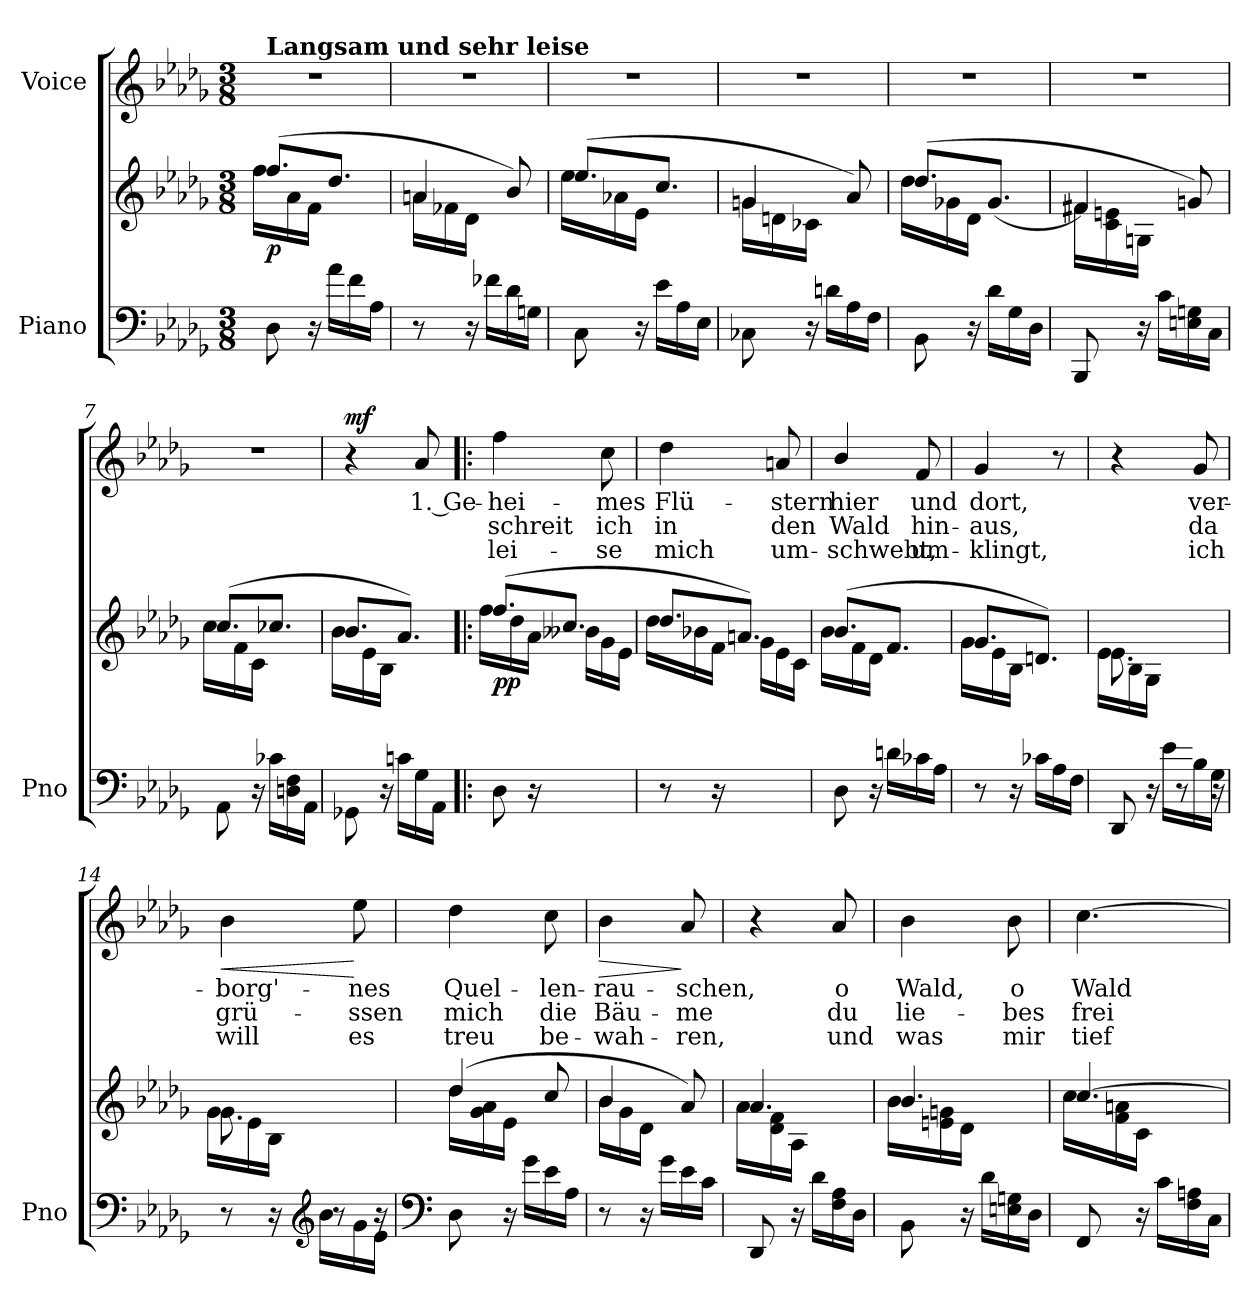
**kern	**kern	**dynam	**kern	**text	**text	**text	**dynam
*part2	*part2	*part2	*part1	*part1	*part1	*part1	*part1
*staff3	*staff2	*staff2/3	*staff1	*staff1	*staff1	*staff1	*staff1
*I"Piano	*	*	*I"Voice	*	*	*	*
*I'Pno	*	*	*	*	*	*	*
*clefF4	*clefG2	*	*clefG2	*	*	*	*
*k[b-e-a-d-g-]	*k[b-e-a-d-g-]	*	*k[b-e-a-d-g-]	*	*	*	*
*M3/8	*M3/8	*	*M3/8	*	*	*	*
=1	=1	=1	=1	=1	=1	=1	=1
*	*^	*	*	*	*	*	*
!	!	!	!	!LO:TX:a:B:t=Langsam und sehr leise	!	!	!	!
!	!	!	!LO:DY:b	!	!	!	!	!
8D-\	(>8.ff/L	16ff\LL	p	4.r	.	.	.	.
.	.	16a-\	.	.	.	.	.	.
16r	.	16f\JJ	.	.	.	.	.	.
16a-\LL	8.dd-/J	8.ryy	.	.	.	.	.	.
16f\	.	.	.	.	.	.	.	.
16A-\JJ	.	.	.	.	.	.	.	.
=2	=2	=2	=2	=2	=2	=2	=2	=2
8r	4an/	16a\LL	.	4.r	.	.	.	.
.	.	16f-X\	.	.	.	.	.	.
16r	.	16d-\JJ	.	.	.	.	.	.
16f-X\LL	.	8.ryy	.	.	.	.	.	.
16d-\	8b-/)	.	.	.	.	.	.	.
16Gn\JJ	.	.	.	.	.	.	.	.
=3	=3	=3	=3	=3	=3	=3	=3	=3
8C\	(>8.ee-/L	16ee-\LL	.	4.r	.	.	.	.
.	.	16a-X\	.	.	.	.	.	.
16r	.	16e-\JJ	.	.	.	.	.	.
16e-\LL	8.cc/J	8.ryy	.	.	.	.	.	.
16A-\	.	.	.	.	.	.	.	.
16E-\JJ	.	.	.	.	.	.	.	.
=4	=4	=4	=4	=4	=4	=4	=4	=4
8C-X\	4gn/	16g\LL	.	4.r	.	.	.	.
.	.	16dn\	.	.	.	.	.	.
16r	.	16c-X\JJ	.	.	.	.	.	.
16dn\LL	.	8.ryy	.	.	.	.	.	.
16A-\	8a-/)	.	.	.	.	.	.	.
16F\JJ	.	.	.	.	.	.	.	.
=5	=5	=5	=5	=5	=5	=5	=5	=5
8BB-\	(>8.dd-/L	16dd-\LL	.	4.r	.	.	.	.
.	.	16g-X\	.	.	.	.	.	.
16r	.	16d-\JJ	.	.	.	.	.	.
16d-\LL	[8.g-/J	8.rgyy	.	.	.	.	.	.
16G-\	.	.	.	.	.	.	.	.
16D-\JJ	.	.	.	.	.	.	.	.
=6	=6	=6	=6	=6	=6	=6	=6	=6
8BBB-/	4f#X/]	16f#\LL	.	4.r	.	.	.	.
.	.	16c\ 16en\	.	.	.	.	.	.
16r	.	16Gn\JJ	.	.	.	.	.	.
16c\LL	.	8.ryy	.	.	.	.	.	.
16En\ 16Gn\	8gn/)	.	.	.	.	.	.	.
16C\JJ	.	.	.	.	.	.	.	.
!!LO:LB:g=z
=7	=7	=7	=7	=7	=7	=7	=7	=7
8AA-\	(>8.cc/L	16cc\LL	.	4.r	.	.	.	.
.	.	16f\	.	.	.	.	.	.
16r	.	16c\JJ	.	.	.	.	.	.
16c-X\LL	8.cc-X/J	8.ryy	.	.	.	.	.	.
16Dn\ 16F\	.	.	.	.	.	.	.	.
16AA-\JJ	.	.	.	.	.	.	.	.
=8	=8	=8	=8	=8	=8	=8	=8	=8
!	!	!	!	!	!	!	!	!LO:DY:b
8GG-X\	8.b-/L	16b-\LL	.	4r	.	.	.	mf
.	.	16e-\	.	.	.	.	.	.
16r	.	16B-\JJ	.	.	.	.	.	.
16cn\LL	8.a-/J)	8.ryy	.	.	.	.	.	.
!	!	!	!	!	!LO:LY:b	!	!	!
16G-\	.	.	.	8a-/	1. Ge-	.	.	.
16AA-\JJ	.	.	.	.	.	.	.	.
=9!|:	=9!|:	=9!|:	=9!|:	=9!|:	=9!|:	=9!|:	=9!|:	=9!|:
!	!	!	!LO:DY:b	!	!LO:LY:b	!LO:LY:b	!LO:LY:b	!
8D-\	(>8.ff/L	16ff\LL	pp	4ff\	-hei-	schreit	lei-	.
.	.	16dd-\	.	.	.	.	.	.
16r	.	16a-\JJ	.	.	.	.	.	.
16ryy	8.cc/J	16b--X\LL	.	.	.	.	.	.
!	!	!	!	!	!LO:LY:b	!LO:LY:b	!LO:LY:b	!
8ryy	.	16g-\	.	8cc\	-mes	ich	-se	.
.	.	16e-\JJ	.	.	.	.	.	.
=10	=10	=10	=10	=10	=10	=10	=10	=10
!	!	!	!	!	!LO:LY:b	!LO:LY:b	!LO:LY:b	!
8r	8.dd-/L	16dd-\LL	.	4dd-\	Flü-	in	mich	.
.	.	16b-X\	.	.	.	.	.	.
16r	.	16f\JJ	.	.	.	.	.	.
16ryy	8.an/J)	16g-\LL	.	.	.	.	.	.
!	!	!	!	!	!LO:LY:b	!LO:LY:b	!LO:LY:b	!
8ryy	.	16e-\	.	8an/	-stern	den	um-	.
.	.	16c\JJ	.	.	.	.	.	.
=11	=11	=11	=11	=11	=11	=11	=11	=11
*^	*	*	*	*	*	*	*	*
!	!	!	!	!	!	!LO:LY:b	!LO:LY:b	!LO:LY:b	!
8.ryy	8D-\	(>8.b-/L	16b-\LL	.	4b-/	hier	Wald	-schwebt,	.
.	.	.	16f\	.	.	.	.	.	.
.	16r	.	16d-\JJ	.	.	.	.	.	.
16dn\LL	16ryy	8.f/J	8.ryy	.	.	.	.	.	.
!	!	!	!	!	!	!LO:LY:b	!LO:LY:b	!LO:LY:b	!
16c-X\	8ryy	.	.	.	8f/	und	hin-	um-	.
16A-\JJ	.	.	.	.	.	.	.	.	.
!!LO:LB:g=z
=12	=12	=12	=12	=12	=12	=12	=12	=12	=12
!	!	!	!	!	!	!LO:LY:b	!LO:LY:b	!LO:LY:b	!
8.ryy	8r	8.g-/L	16g-\LL	.	4g-/	dort,	-aus,	-klingt,	.
.	.	.	16e-\	.	.	.	.	.	.
.	16r	.	16B-\JJ	.	.	.	.	.	.
16c-X\LL	16ryy	8.dn/J)	8.ryy	.	.	.	.	.	.
16A-\	8ryy	.	.	.	8r	.	.	.	.
16F\JJ	.	.	.	.	.	.	.	.	.
!!LO:LB:g=z
=13	=13	=13	=13	=13	=13	=13	=13	=13	=13
*	*^	*	*	*	*	*	*	*	*
8.ryy	8.ryy	8DD-/	8.e-\L	16e-\LL	.	4r	.	.	.	.
.	.	.	.	16B-\	.	.	.	.	.	.
.	.	16r	.	16G-\JJ	.	.	.	.	.	.
8.e-/J	16e-\LL	8r	8.ryy	8.ryy	.	.	.	.	.	.
!	!	!	!	!	!	!	!LO:LY:b	!LO:LY:b	!LO:LY:b	!
.	16B-\	.	.	.	.	8g-/	ver-	da	ich	.
.	16G-\JJ	16r	.	.	.	.	.	.	.	.
=14	=14	=14	=14	=14	=14	=14	=14	=14	=14	=14
!	!	!	!	!	!	!	!LO:LY:b	!LO:LY:b	!LO:LY:b	!LO:HP:b
8.ryy	8.ryy	8r	8.g-\L	16g-\LL	.	4b-\	-borg'-	grü-	will	<
.	.	.	.	16e-\	.	.	.	.	.	.
.	.	16r	.	16B-\JJ	.	.	.	.	.	.
*clefG2	*	*	*	*	*	*	*	*	*	*
8.b-/J	16b-\LL	8r	8.ryy	8.ryy	.	.	.	.	.	.
!	!	!	!	!	!	!	!LO:LY:b	!LO:LY:b	!LO:LY:b	!
.	16g-\	.	.	.	.	8ee-\	-nes	-ssen	es	[
.	16e-\JJ	16r	.	.	.	.	.	.	.	.
*v	*v	*v	*	*	*	*	*	*	*	*
=15	=15	=15	=15	=15	=15	=15	=15	=15
*clefF4	*	*	*	*	*	*	*	*
*^	*	*	*	*	*	*	*	*
*	*^	*	*	*	*	*	*	*	*
!	!	!	!	!	!	!	!LO:LY:b	!LO:LY:b	!LO:LY:b	!
*	*v	*v	*	*	*	*	*	*	*	*
8.ryy	8D-\	(>4dd-/	16dd-\LL	.	4dd-\	Quel-	mich	treu	.
.	.	.	16g-\ 16a-\	.	.	.	.	.	.
.	16r	.	16e-\JJ	.	.	.	.	.	.
16g-\LL	16ryy	.	8.ryy	.	.	.	.	.	.
!	!	!	!	!	!	!LO:LY:b	!LO:LY:b	!LO:LY:b	!
16e-\	8ryy	8cc/	.	.	8cc\	-len-	die	be-	.
16A-\JJ	.	.	.	.	.	.	.	.	.
=16	=16	=16	=16	=16	=16	=16	=16	=16	=16
!	!	!	!	!	!	!LO:LY:b	!LO:LY:b	!LO:LY:b	!LO:HP:b
8.ryy	8r	4b-/	16b-\LL	.	4b-\	-rau-	Bäu-	-wah-	>
.	.	.	16g-\	.	.	.	.	.	.
.	16r	.	16d-\JJ	.	.	.	.	.	.
16g-\LL	16ryy	.	8.ryy	.	.	.	.	.	.
!	!	!	!	!	!	!LO:LY:b	!LO:LY:b	!LO:LY:b	!
16e-\	8ryy	8a-/)	.	.	8a-/	-schen,	-me	-ren,	]
16c\JJ	.	.	.	.	.	.	.	.	.
=17	=17	=17	=17	=17	=17	=17	=17	=17	=17
8.ryy	8DD-/	(>4.a-/	16a-\LL	.	4r	.	.	.	.
.	.	.	16d-\ 16f\	.	.	.	.	.	.
.	16r	.	16A-\JJ	.	.	.	.	.	.
16d-\LL	16ryy	.	8.ryy	.	.	.	.	.	.
!	!	!	!	!	!	!LO:LY:b	!LO:LY:b	!LO:LY:b	!
16F\ 16A-\	8ryy	.	.	.	8a-/	o	du	und	.
16D-\JJ)	.	.	.	.	.	.	.	.	.
=18	=18	=18	=18	=18	=18	=18	=18	=18	=18
!	!	!	!	!	!	!LO:LY:b	!LO:LY:b	!LO:LY:b	!
8.ryy	8BB-\	(>4.b-/	16b-\LL	.	4b-\	Wald,	lie-	was	.
.	.	.	16en\ 16gn\	.	.	.	.	.	.
.	16r	.	16d-\JJ	.	.	.	.	.	.
16d-\LL	16ryy	.	8.ryy	.	.	.	.	.	.
!	!	!	!	!	!	!LO:LY:b	!LO:LY:b	!LO:LY:b	!
16En\ 16Gn\	8ryy	.	.	.	8b-\	o	-bes	mir	.
16D-\JJ)	.	.	.	.	.	.	.	.	.
=19	=19	=19	=19	=19	=19	=19	=19	=19	=19
!	!	!	!	!	!	!LO:LY:b	!LO:LY:b	!LO:LY:b	!
8.ryy	8FF/	(>[4.cc/	16cc\LL	.	[4.cc\	Wald	frei-	tief	.
.	.	.	16f\ 16an\	.	.	.	.	.	.
.	16r	.	16c\JJ	.	.	.	.	.	.
16c\LL	16ryy	.	8.ryy	.	.	.	.	.	.
16F\ 16An\	8ryy	.	.	.	.	.	.	.	.
16C\JJ)	.	.	.	.	.	.	.	.	.
*v	*v	*	*	*	*	*	*	*	*
*	*v	*v	*	*	*	*	*	*
=	=	=	=	=	=	=	=
*-	*-	*-	*-	*-	*-	*-	*-
